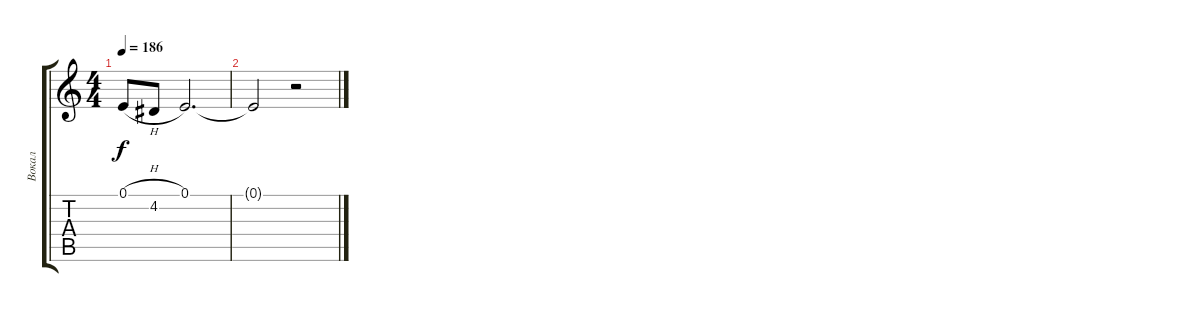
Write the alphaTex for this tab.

\track ("Вокал" "Вокал") {instrument pad3polysynth}
\staff {score tabs}
\tuning (E4 B3 G3 D3 A2 E2) {hide}
\ts (4 4)
\tempo 186
\clef g2
\ks c
0.1{h}.8{dy f} 4.2.8 0.1.2{d} |
0.1{t}.2 r.2
